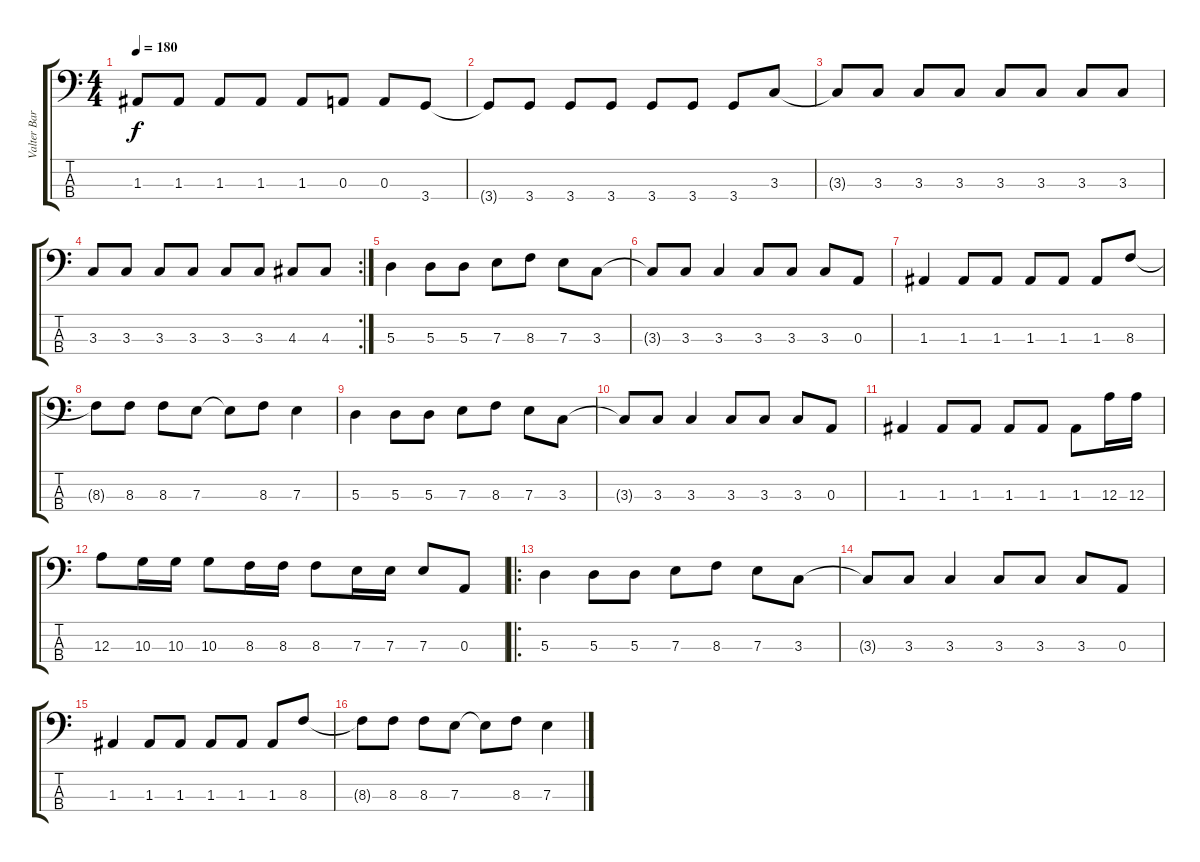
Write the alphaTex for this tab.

\track ("Valter Barros" "Valter Bar") {instrument electricbasspick}
\staff {score tabs}
\tuning (G2 D2 A1 E1) {hide}
\ts (4 4)
\tempo 180
\clef f4
\ks c
1.3{t}.8{dy f} 1.3.8 1.3.8 1.3.8 1.3.8 0.3.8 0.3.8 3.4.8 |
3.4{t}.8 3.4.8 3.4.8 3.4.8 3.4.8 3.4.8 3.4.8 3.3.8 |
3.3{t}.8 3.3.8 3.3.8 3.3.8 3.3.8 3.3.8 3.3.8 3.3.8 |
\rc 2
3.3.8 3.3.8 3.3.8 3.3.8 3.3.8 3.3.8 4.3.8 4.3.8 |
5.3.4 5.3.8 5.3.8 7.3.8 8.3.8 7.3.8 3.3.8 |
3.3{t}.8 3.3.8 3.3.4 3.3.8 3.3.8 3.3.8 0.3.8 |
1.3.4 1.3.8 1.3.8 1.3.8 1.3.8 1.3.8 8.3.8 |
8.3{t}.8 8.3.8 8.3.8 7.3.8 7.3{t}.8 8.3.8 7.3.4 |
5.3.4 5.3.8 5.3.8 7.3.8 8.3.8 7.3.8 3.3.8 |
3.3{t}.8 3.3.8 3.3.4 3.3.8 3.3.8 3.3.8 0.3.8 |
1.3.4 1.3.8 1.3.8 1.3.8 1.3.8 1.3.8 12.3.16 12.3.16 |
12.3.8 10.3.16 10.3.16 10.3.8 8.3.16 8.3.16 8.3.8 7.3.16 7.3.16 7.3.8 0.3.8 |
\ro
5.3.4 5.3.8 5.3.8 7.3.8 8.3.8 7.3.8 3.3.8 |
3.3{t}.8 3.3.8 3.3.4 3.3.8 3.3.8 3.3.8 0.3.8 |
1.3.4 1.3.8 1.3.8 1.3.8 1.3.8 1.3.8 8.3.8 |
8.3{t}.8 8.3.8 8.3.8 7.3.8 7.3{t}.8 8.3.8 7.3.4
